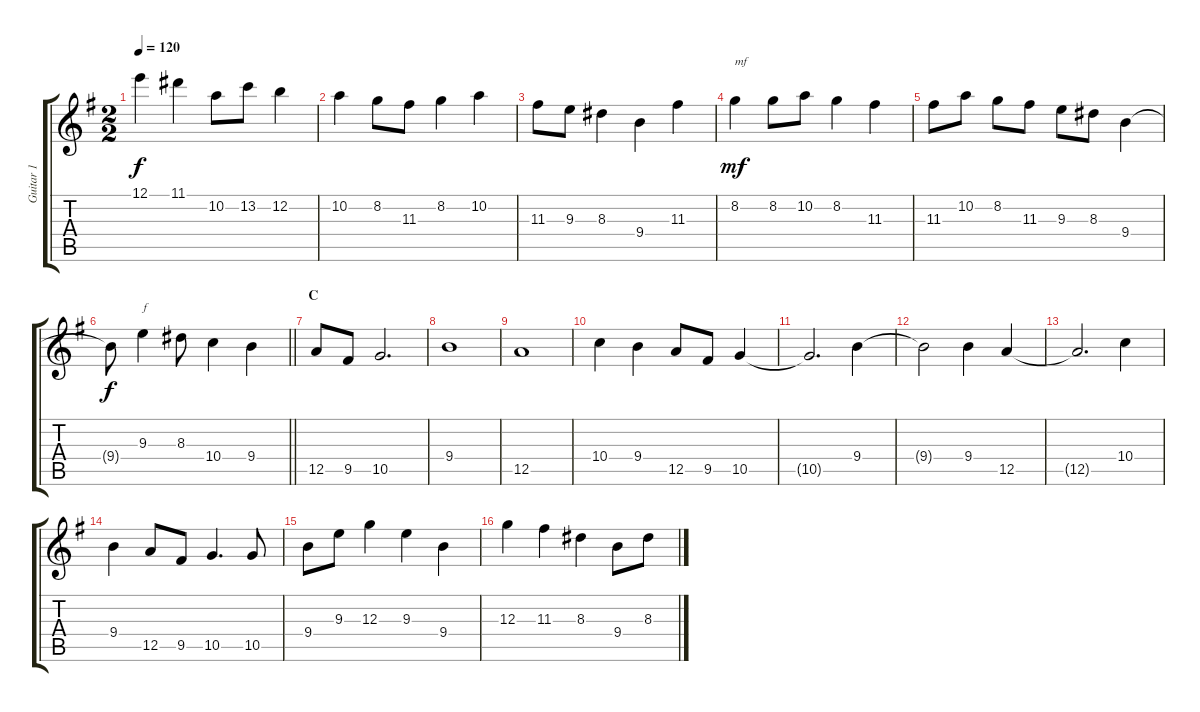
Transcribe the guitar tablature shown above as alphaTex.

\track ("Guitar 1" "Guitar 1") {instrument acousticguitarnylon}
\staff {score tabs}
\tuning (E4 B3 G3 D3 A2 E2) {hide}
\ts (2 2)
\tempo 120
\clef g2
\ks eminor
12.1.4{dy f} 11.1.4 10.2.8 13.2.8 12.2.4 |
10.2.4 8.2.8 11.3.8 8.2.4 10.2.4 |
11.3.8 9.3.8 8.3.4 9.4.4 11.3.4 |
8.2.4{txt "mf" dy mf} 8.2.8 10.2.8 8.2.4 11.3.4 |
11.3.8 10.2.8 8.2.8 11.3.8 9.3.8 8.3.8 9.4.4 |
\barLineRight lightlight
9.4{t}.8{dy f} 9.3.4{txt "f"} 8.3.8 10.4.4 9.4.4 |
\section ("" "C")
12.5.8 9.5.8 10.5.2{d} |
9.4.1 |
12.5.1 |
10.4.4 9.4.4 12.5.8 9.5.8 10.5.4 |
10.5{t}.2{d} 9.4.4 |
9.4{t}.2 9.4.4 12.5.4 |
12.5{t}.2{d} 10.4.4 |
9.4.4 12.5.8 9.5.8 10.5.4{d} 10.5.8 |
9.4.8 9.3.8 12.3.4 9.3.4 9.4.4 |
12.3.4 11.3.4 8.3.4 9.4.8 8.3.8
